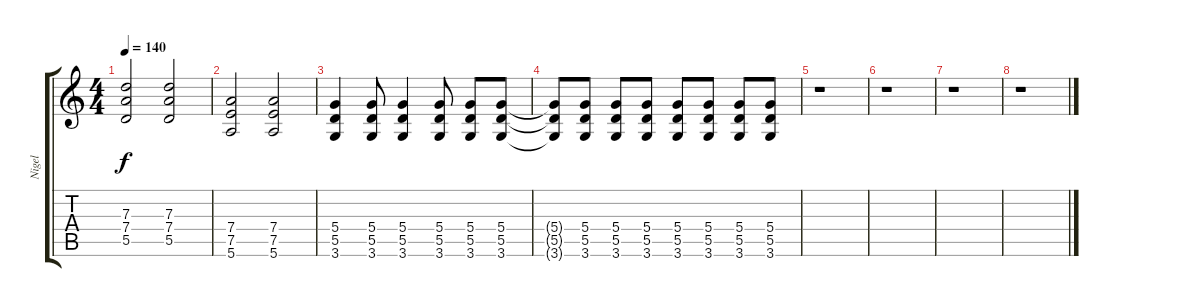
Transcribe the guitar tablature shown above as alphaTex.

\track ("Nigel" "Nigel") {instrument distortionguitar}
\staff {score tabs}
\tuning (E4 B3 G3 D3 A2 E2) {hide}
\ts (4 4)
\tempo 140
\clef g2
\ks c
(7.3 7.4 5.5).2{dy f} (7.3 7.4 5.5).2 |
(7.4 7.5 5.6).2 (7.4 7.5 5.6).2 |
(5.4 5.5 3.6).4 (5.4 5.5 3.6).8 (5.4 5.5 3.6).4 (5.4 5.5 3.6).8 (5.4 5.5 3.6).8 (5.4 5.5 3.6).8 |
(5.4{t} 5.5{t} 3.6{t}).8 (5.4 5.5 3.6).8 (5.4 5.5 3.6).8 (5.4 5.5 3.6).8 (5.4 5.5 3.6).8 (5.4 5.5 3.6).8 (5.4 5.5 3.6).8 (5.4 5.5 3.6).8 |
r.1 |
r.1 |
r.1 |
r.1
